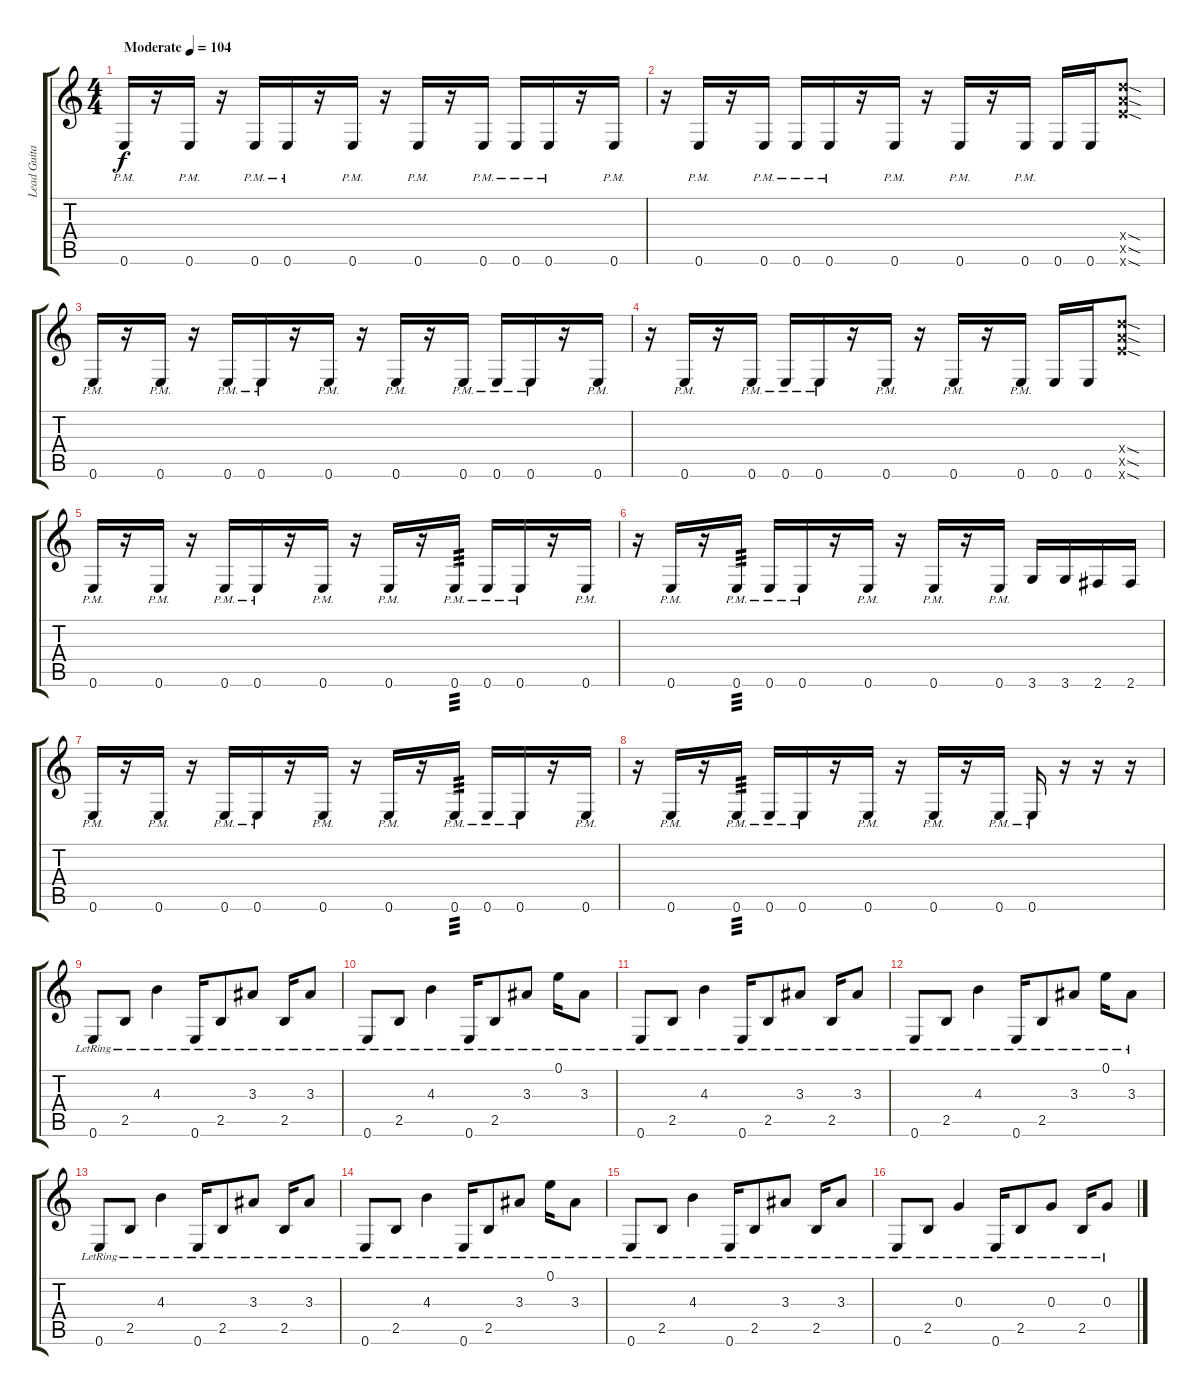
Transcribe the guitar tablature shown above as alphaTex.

\track ("Lead Guitar" "Lead Guita") {instrument distortionguitar}
\staff {score tabs}
\tuning (E4 B3 G3 D3 A2 E2) {hide}
\ts (4 4)
\tempo (104 "Moderate")
\clef g2
\ks c
0.6{pm}.16{dy f instrument distortionguitar} r.16 0.6{pm}.16 r.16 0.6{pm}.16 0.6{pm}.16 r.16 0.6{pm}.16 r.16 0.6{pm}.16 r.16 0.6{pm}.16 0.6{pm}.16 0.6{pm}.16 r.16 0.6{pm}.16 |
r.16 0.6{pm}.16 r.16 0.6{pm}.16 0.6{pm}.16 0.6{pm}.16 r.16 0.6{pm}.16 r.16 0.6{pm}.16 r.16 0.6{pm}.16 0.6.16 0.6.16 (12.4{sod x} 12.5{sod x} 12.6{sod x}).8 |
0.6{pm}.16 r.16 0.6{pm}.16 r.16 0.6{pm}.16 0.6{pm}.16 r.16 0.6{pm}.16 r.16 0.6{pm}.16 r.16 0.6{pm}.16 0.6{pm}.16 0.6{pm}.16 r.16 0.6{pm}.16 |
r.16 0.6{pm}.16 r.16 0.6{pm}.16 0.6{pm}.16 0.6{pm}.16 r.16 0.6{pm}.16 r.16 0.6{pm}.16 r.16 0.6{pm}.16 0.6.16 0.6.16 (12.4{sod x} 12.5{sod x} 12.6{sod x}).8 |
0.6{pm}.16 r.16 0.6{pm}.16 r.16 0.6{pm}.16 0.6{pm}.16 r.16 0.6{pm}.16 r.16 0.6{pm}.16 r.16 0.6{pm}.16{tp 3} 0.6{pm}.16 0.6{pm}.16 r.16 0.6{pm}.16 |
r.16 0.6{pm}.16 r.16 0.6{pm}.16{tp 3} 0.6{pm}.16 0.6{pm}.16 r.16 0.6{pm}.16 r.16 0.6{pm}.16 r.16 0.6{pm}.16 3.6.16 3.6.16 2.6.16 2.6.16 |
0.6{pm}.16 r.16 0.6{pm}.16 r.16 0.6{pm}.16 0.6{pm}.16 r.16 0.6{pm}.16 r.16 0.6{pm}.16 r.16 0.6{pm}.16{tp 3} 0.6{pm}.16 0.6{pm}.16 r.16 0.6{pm}.16 |
r.16 0.6{pm}.16 r.16 0.6{pm}.16{tp 3} 0.6{pm}.16 0.6{pm}.16 r.16 0.6{pm}.16 r.16 0.6{pm}.16 r.16 0.6{pm}.16 0.6{pm}.16 r.16 r.16 r.16 |
0.6{lr}.8{instrument distortionguitar} 2.5{lr}.8 4.3{lr}.4 0.6{lr}.16 2.5{lr}.8 3.3{lr}.8 2.5{lr}.16 3.3{lr}.8 |
0.6{lr}.8 2.5{lr}.8 4.3{lr}.4 0.6{lr}.16 2.5{lr}.8 3.3{lr}.8 0.1{lr}.16 3.3{lr}.8 |
0.6{lr}.8 2.5{lr}.8 4.3{lr}.4 0.6{lr}.16 2.5{lr}.8 3.3{lr}.8 2.5{lr}.16 3.3{lr}.8 |
0.6{lr}.8 2.5{lr}.8 4.3{lr}.4 0.6{lr}.16 2.5{lr}.8 3.3{lr}.8 0.1{lr}.16 3.3{lr}.8 |
0.6{lr}.8 2.5{lr}.8 4.3{lr}.4 0.6{lr}.16 2.5{lr}.8 3.3{lr}.8 2.5{lr}.16 3.3{lr}.8 |
0.6{lr}.8 2.5{lr}.8 4.3{lr}.4 0.6{lr}.16 2.5{lr}.8 3.3{lr}.8 0.1{lr}.16 3.3{lr}.8 |
0.6{lr}.8 2.5{lr}.8 4.3{lr}.4 0.6{lr}.16 2.5{lr}.8 3.3{lr}.8 2.5{lr}.16 3.3{lr}.8 |
0.6{lr}.8 2.5{lr}.8 0.3{lr}.4 0.6{lr}.16 2.5{lr}.8 0.3{lr}.8 2.5{lr}.16 0.3{lr}.8
